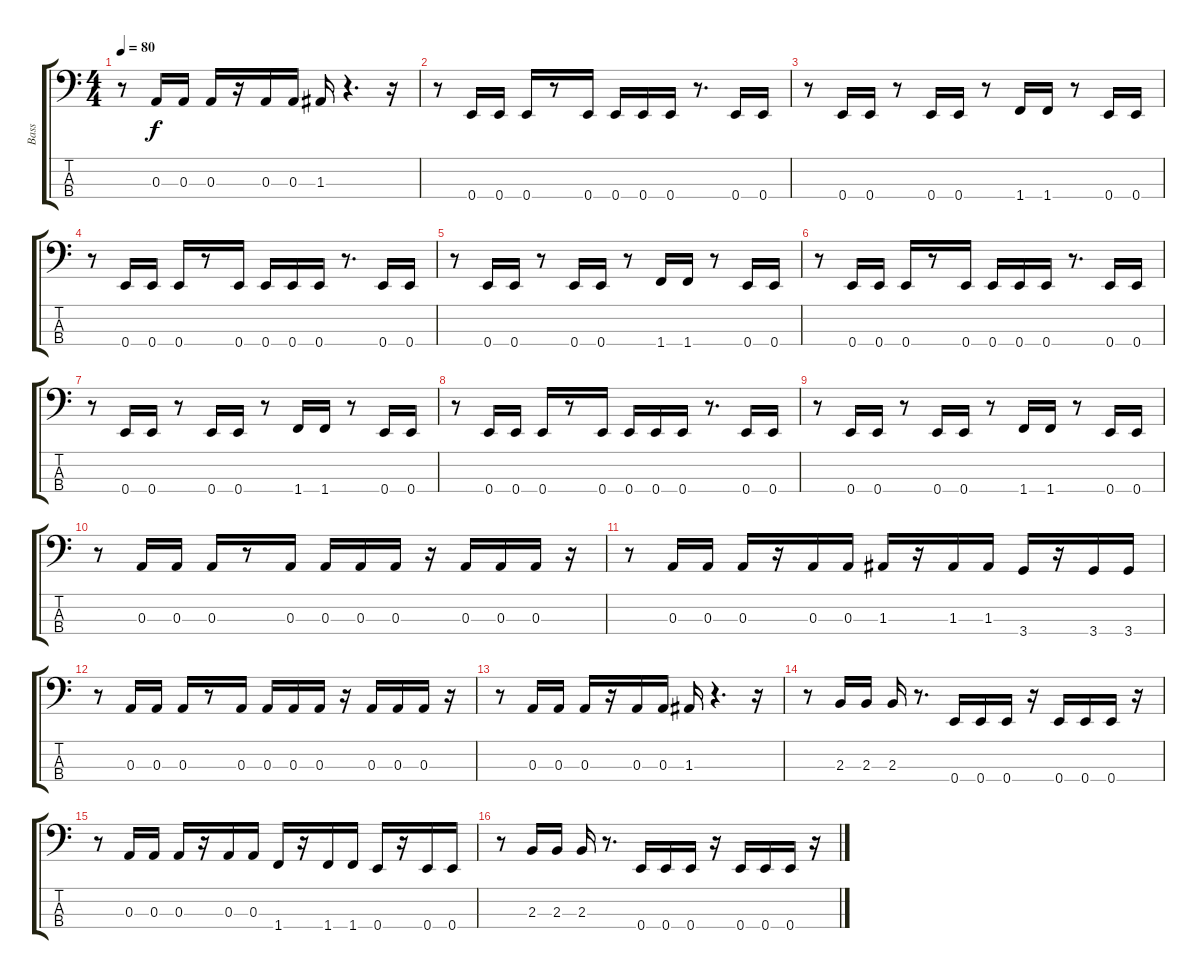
\track ("Bass" "Bass") {instrument electricbassfinger}
\staff {score tabs}
\tuning (G2 D2 A1 E1) {hide}
\ts (4 4)
\tempo 80
\clef f4
\ks c
r.8{dy f} 0.3.16 0.3.16 0.3.16 r.16 0.3.16 0.3.16 1.3.16 r.4{d} r.16 |
r.8 0.4.16 0.4.16 0.4.16 r.8 0.4.16 0.4.16 0.4.16 0.4.16 r.8{d} 0.4.16 0.4.16 |
r.8 0.4.16 0.4.16 r.8 0.4.16 0.4.16 r.8 1.4.16 1.4.16 r.8 0.4.16 0.4.16 |
r.8 0.4.16 0.4.16 0.4.16 r.8 0.4.16 0.4.16 0.4.16 0.4.16 r.8{d} 0.4.16 0.4.16 |
r.8 0.4.16 0.4.16 r.8 0.4.16 0.4.16 r.8 1.4.16 1.4.16 r.8 0.4.16 0.4.16 |
r.8 0.4.16 0.4.16 0.4.16 r.8 0.4.16 0.4.16 0.4.16 0.4.16 r.8{d} 0.4.16 0.4.16 |
r.8 0.4.16 0.4.16 r.8 0.4.16 0.4.16 r.8 1.4.16 1.4.16 r.8 0.4.16 0.4.16 |
r.8 0.4.16 0.4.16 0.4.16 r.8 0.4.16 0.4.16 0.4.16 0.4.16 r.8{d} 0.4.16 0.4.16 |
r.8 0.4.16 0.4.16 r.8 0.4.16 0.4.16 r.8 1.4.16 1.4.16 r.8 0.4.16 0.4.16 |
r.8 0.3.16 0.3.16 0.3.16 r.8 0.3.16 0.3.16 0.3.16 0.3.16 r.16 0.3.16 0.3.16 0.3.16 r.16 |
r.8 0.3.16 0.3.16 0.3.16 r.16 0.3.16 0.3.16 1.3.16 r.16 1.3.16 1.3.16 3.4.16 r.16 3.4.16 3.4.16 |
r.8 0.3.16 0.3.16 0.3.16 r.8 0.3.16 0.3.16 0.3.16 0.3.16 r.16 0.3.16 0.3.16 0.3.16 r.16 |
r.8 0.3.16 0.3.16 0.3.16 r.16 0.3.16 0.3.16 1.3.16 r.4{d} r.16 |
r.8 2.3.16 2.3.16 2.3.16 r.8{d} 0.4.16 0.4.16 0.4.16 r.16 0.4.16 0.4.16 0.4.16 r.16 |
r.8 0.3.16 0.3.16 0.3.16 r.16 0.3.16 0.3.16 1.4.16 r.16 1.4.16 1.4.16 0.4.16 r.16 0.4.16 0.4.16 |
r.8 2.3.16 2.3.16 2.3.16 r.8{d} 0.4.16 0.4.16 0.4.16 r.16 0.4.16 0.4.16 0.4.16 r.16
